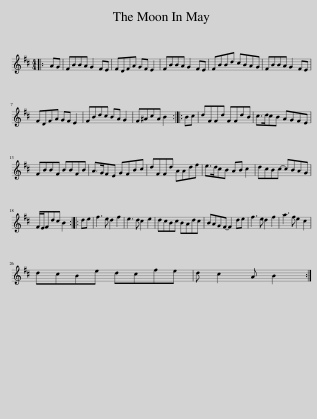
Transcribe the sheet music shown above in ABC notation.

X:1
L:1/8
M:4/4
I:linebreak $
K:Bmin
V:1 treble
V:1
|: AG | FBBA G2 FE | FDFA GF E2 | FBBA G2 FE | FBBd cBAG | %5
 FBBA G2 FE |$ FDFA GF E2 | FBdc BA G2 | F^AcA B2 :: Bc | %10
 dFFd FFdB | c>dcB AGFE |$ FBBF BBFB | A>GFE GFBc | dFFd AAdf | %15
 e>dcB AB c2 | dcBc- cBAG |$ F/E/Fdc B2 :: de | f3 e d2 f2 | %20
 e3 d c2 e2 | dcBc BAdc | BAGF- F2 de | f3 e d2 f2 | a3 f e2 c2 |$ %25
 dcBe dcfe | d c2 A B2 :| %27
